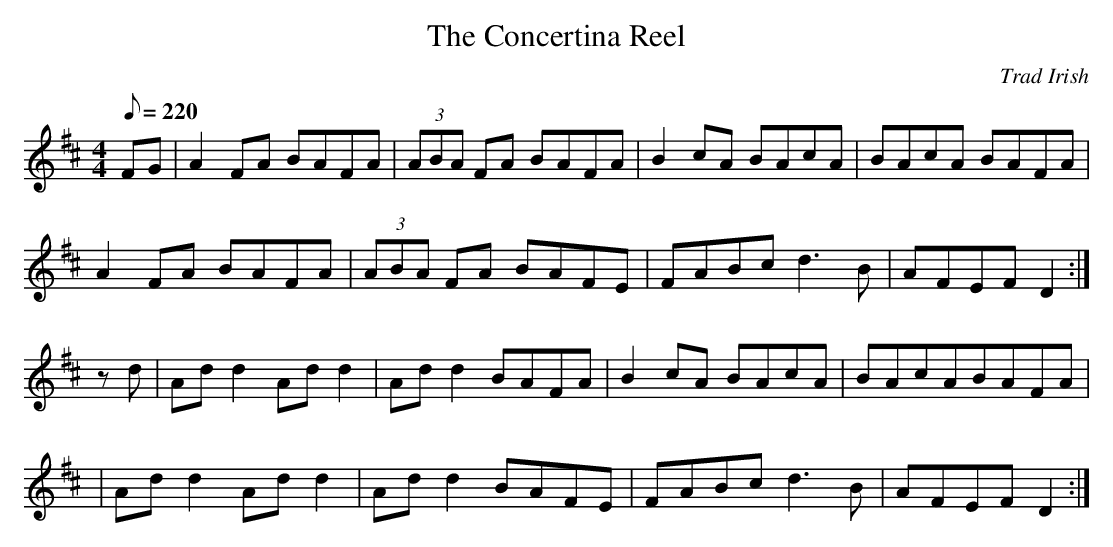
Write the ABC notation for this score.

X:1
T:The Concertina Reel
M:4/4
L:1/8
Q:220
C:Trad Irish
K:D
FG|A2 FA BAFA|(3ABA FA BAFA|B2 cA BAcA|BAcA BAFA|!
A2 FA BAFA|(3ABA FA BAFE|FABc d3 B|AFEF D2:|!
zd|Ad d2 Ad d2|Ad d2 BAFA|B2 cA BAcA|BAcABAFA|!
|Ad d2 Ad d2|Ad d2 BAFE|FABc d3 B|AFEF D2:|!
